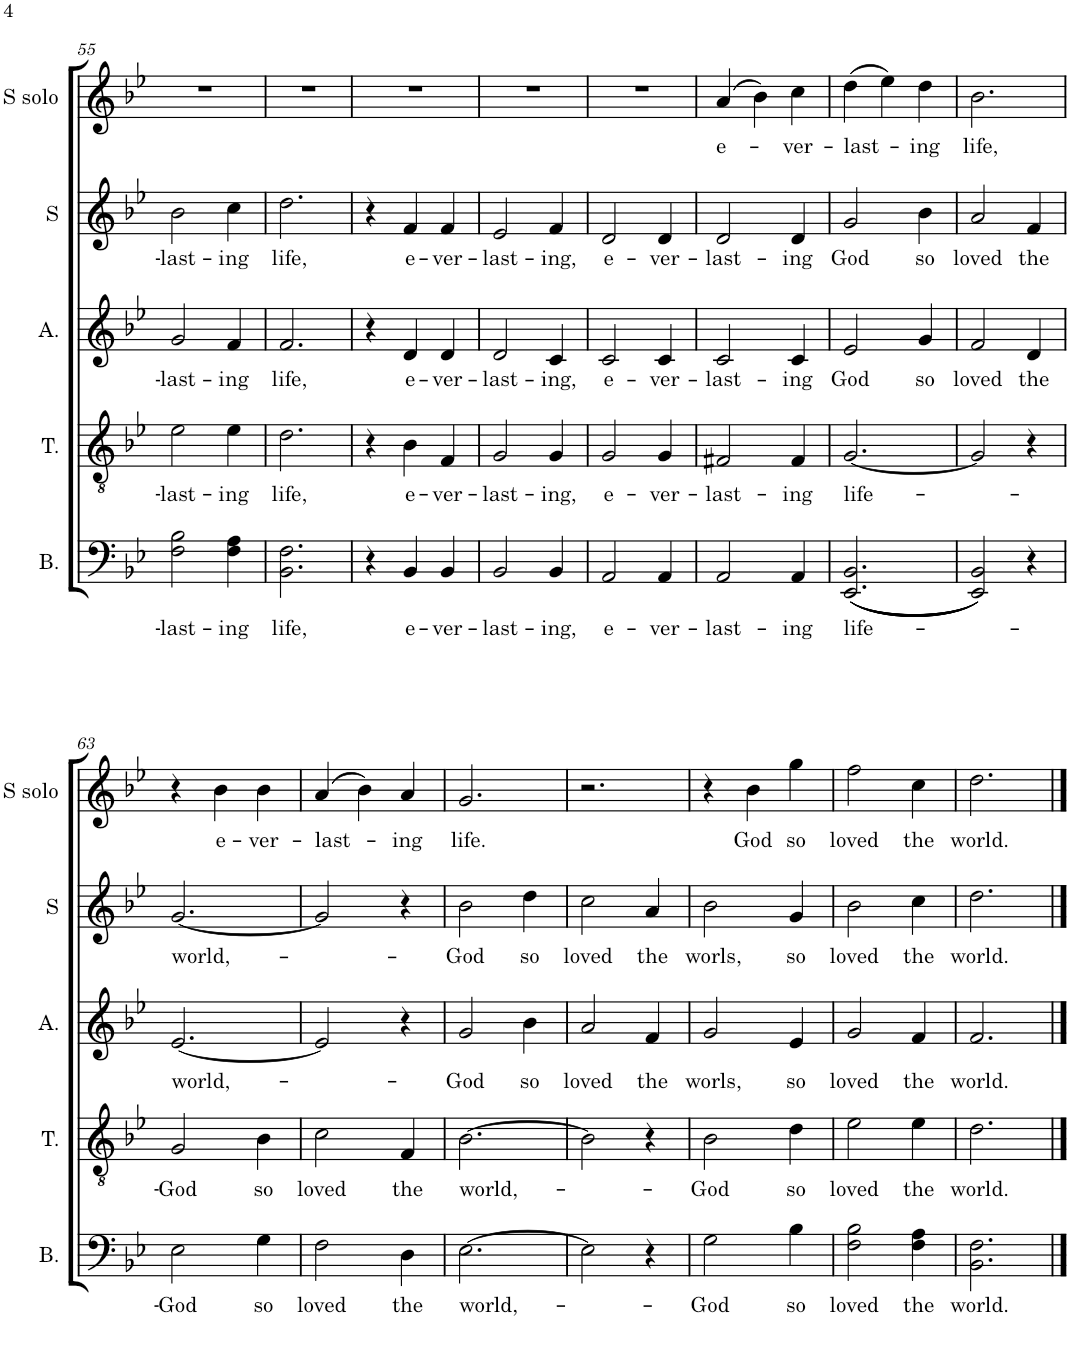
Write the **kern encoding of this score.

**kern	**text	**kern	**text	**kern	**text	**kern	**text	**kern	**text
*part5	*part5	*part4	*part4	*part3	*part3	*part2	*part2	*part1	*part1
*staff5	*staff5	*staff4	*staff4	*staff3	*staff3	*staff2	*staff2	*staff1	*staff1
*I"Basse	*	*I"Ténor	*	*I"Alto	*	*I"Sop	*	*I"Sop solo	*
*I'B.	*	*I'T.	*	*I'A.	*	*I'S	*	*I'S solo	*
!!LO:PB:g=z
*clefF4	*	*clefGv2	*	*clefG2	*	*clefG2	*	*clefG2	*
*	*	*Trd1c2	*	*Trd4c7	*	*	*	*	*
*k[b-e-]	*	*k[b-e-]	*	*k[b-e-]	*	*k[b-e-]	*	*k[b-e-]	*
*M3/4	*	*M3/4	*	*M3/4	*	*M3/4	*	*M3/4	*
=55	=55	=55	=55	=55	=55	=55	=55	=55	=55
!	!LO:LY:b	!	!LO:LY:b	!	!LO:LY:b	!	!LO:LY:b	!	!
2F\ 2B-\	-last-	2e-\	-last-	2g/	-last-	2b-\	-last-	2.r	.
!	!LO:LY:b	!	!LO:LY:b	!	!LO:LY:b	!	!LO:LY:b	!	!
4F\ 4A\	-ing	4e-\	-ing	4f/	-ing	4cc\	-ing	.	.
=56	=56	=56	=56	=56	=56	=56	=56	=56	=56
!	!LO:LY:b	!	!LO:LY:b	!	!LO:LY:b	!	!LO:LY:b	!	!
2.BB-\ 2.F\	life,	2.d\	life,	2.f/	life,	2.dd\	life,	2.r	.
=57	=57	=57	=57	=57	=57	=57	=57	=57	=57
4r	.	4r	.	4r	.	4r	.	2.r	.
!	!LO:LY:b	!	!LO:LY:b	!	!LO:LY:b	!	!LO:LY:b	!	!
4BB-/	e-	4B-\	e-	4d/	e-	4f/	e-	.	.
!	!LO:LY:b	!	!LO:LY:b	!	!LO:LY:b	!	!LO:LY:b	!	!
4BB-/	-ver-	4F/	-ver-	4d/	-ver-	4f/	-ver-	.	.
=58	=58	=58	=58	=58	=58	=58	=58	=58	=58
!	!LO:LY:b	!	!LO:LY:b	!	!LO:LY:b	!	!LO:LY:b	!	!
2BB-/	-last-	2G/	-last-	2d/	-last-	2e-/	-last-	2.r	.
!	!LO:LY:b	!	!LO:LY:b	!	!LO:LY:b	!	!LO:LY:b	!	!
4BB-/	-ing,	4G/	-ing,	4c/	-ing,	4f/	-ing,	.	.
=59	=59	=59	=59	=59	=59	=59	=59	=59	=59
!	!LO:LY:b	!	!LO:LY:b	!	!LO:LY:b	!	!LO:LY:b	!	!
2AA/	e-	2G/	e-	2c/	e-	2d/	e-	2.r	.
!	!LO:LY:b	!	!LO:LY:b	!	!LO:LY:b	!	!LO:LY:b	!	!
4AA/	-ver-	4G/	-ver-	4c/	-ver-	4d/	-ver-	.	.
=60	=60	=60	=60	=60	=60	=60	=60	=60	=60
!	!LO:LY:b	!	!LO:LY:b	!	!LO:LY:b	!	!LO:LY:b	!	!LO:LY:b
2AA/	-last-	2F#X/	-last-	2c/	-last-	2d/	-last-	(4a/	e-
.	.	.	.	.	.	.	.	4b-\)	.
!	!LO:LY:b	!	!LO:LY:b	!	!LO:LY:b	!	!LO:LY:b	!	!LO:LY:b
4AA/	-ing	4F#/	-ing	4c/	-ing	4d/	-ing	4cc\	-ver-
=61	=61	=61	=61	=61	=61	=61	=61	=61	=61
!	!LO:LY:b	!	!LO:LY:b	!	!LO:LY:b	!	!LO:LY:b	!	!LO:LY:b
(((2.EE-/ 2.BB-/	life-	[2.G/	life-	2e-/	God	2g/	God	(4dd\	-last-
.	.	.	.	.	.	.	.	4ee-\)	.
!	!	!	!	!	!LO:LY:b	!	!LO:LY:b	!	!LO:LY:b
.	.	.	.	4g/	so	4b-\	so	4dd\	-ing
=62	=62	=62	=62	=62	=62	=62	=62	=62	=62
!	!	!	!	!	!LO:LY:b	!	!LO:LY:b	!	!LO:LY:b
2EE-/ 2BB-/)))	.	2G/]	.	2f/	loved	2a/	loved	2.b-\	life,
!	!	!	!	!	!LO:LY:b	!	!LO:LY:b	!	!
4r	.	4r	.	4d/	the	4f/	the	.	.
!!LO:LB:g=z
=63	=63	=63	=63	=63	=63	=63	=63	=63	=63
!	!LO:LY:b	!	!LO:LY:b	!	!LO:LY:b	!	!LO:LY:b	!	!
2E-\	-God	2G/	-God	[2.e-/	world,-	[2.g/	world,-	4r	.
!	!	!	!	!	!	!	!	!	!LO:LY:b
.	.	.	.	.	.	.	.	4b-\	e-
!	!LO:LY:b	!	!LO:LY:b	!	!	!	!	!	!LO:LY:b
4G\	so	4B-\	so	.	.	.	.	4b-\	-ver-
=64	=64	=64	=64	=64	=64	=64	=64	=64	=64
!	!LO:LY:b	!	!LO:LY:b	!	!	!	!	!	!LO:LY:b
2F\	loved	2c\	loved	2e-/]	.	2g/]	.	(4a/	-last-
.	.	.	.	.	.	.	.	4b-\)	.
!	!LO:LY:b	!	!LO:LY:b	!	!	!	!	!	!LO:LY:b
4D\	the	4F/	the	4r	.	4r	.	4a/	-ing
=65	=65	=65	=65	=65	=65	=65	=65	=65	=65
!	!LO:LY:b	!	!LO:LY:b	!	!LO:LY:b	!	!LO:LY:b	!	!LO:LY:b
[2.E-\	world,-	[2.B-\	world,-	2g/	-God	2b-\	-God	2.g/	life.
!	!	!	!	!	!LO:LY:b	!	!LO:LY:b	!	!
.	.	.	.	4b-\	so	4dd\	so	.	.
=66	=66	=66	=66	=66	=66	=66	=66	=66	=66
!	!	!	!	!	!LO:LY:b	!	!LO:LY:b	!	!
2E-\]	.	2B-\]	.	2a/	loved	2cc\	loved	2.r	.
!	!	!	!	!	!LO:LY:b	!	!LO:LY:b	!	!
4r	.	4r	.	4f/	the	4a/	the	.	.
=67	=67	=67	=67	=67	=67	=67	=67	=67	=67
!	!LO:LY:b	!	!LO:LY:b	!	!LO:LY:b	!	!LO:LY:b	!	!
2G\	-God	2B-\	-God	2g/	worls,	2b-\	worls,	4r	.
!	!	!	!	!	!	!	!	!	!LO:LY:b
.	.	.	.	.	.	.	.	4b-\	God
!	!LO:LY:b	!	!LO:LY:b	!	!LO:LY:b	!	!LO:LY:b	!	!LO:LY:b
4B-\	so	4d\	so	4e-/	so	4g/	so	4gg\	so
=68	=68	=68	=68	=68	=68	=68	=68	=68	=68
!	!LO:LY:b	!	!LO:LY:b	!	!LO:LY:b	!	!LO:LY:b	!	!LO:LY:b
2F\ 2B-\	loved	2e-\	loved	2g/	loved	2b-\	loved	2ff\	loved
!	!LO:LY:b	!	!LO:LY:b	!	!LO:LY:b	!	!LO:LY:b	!	!LO:LY:b
4F\ 4A\	the	4e-\	the	4f/	the	4cc\	the	4cc\	the
=69	=69	=69	=69	=69	=69	=69	=69	=69	=69
!	!LO:LY:b	!	!LO:LY:b	!	!LO:LY:b	!	!LO:LY:b	!	!LO:LY:b
2.BB-\ 2.F\	world.	2.d\	world.	2.f/	world.	2.dd\	world.	2.dd\	world.
==	==	==	==	==	==	==	==	==	==
*-	*-	*-	*-	*-	*-	*-	*-	*-	*-
